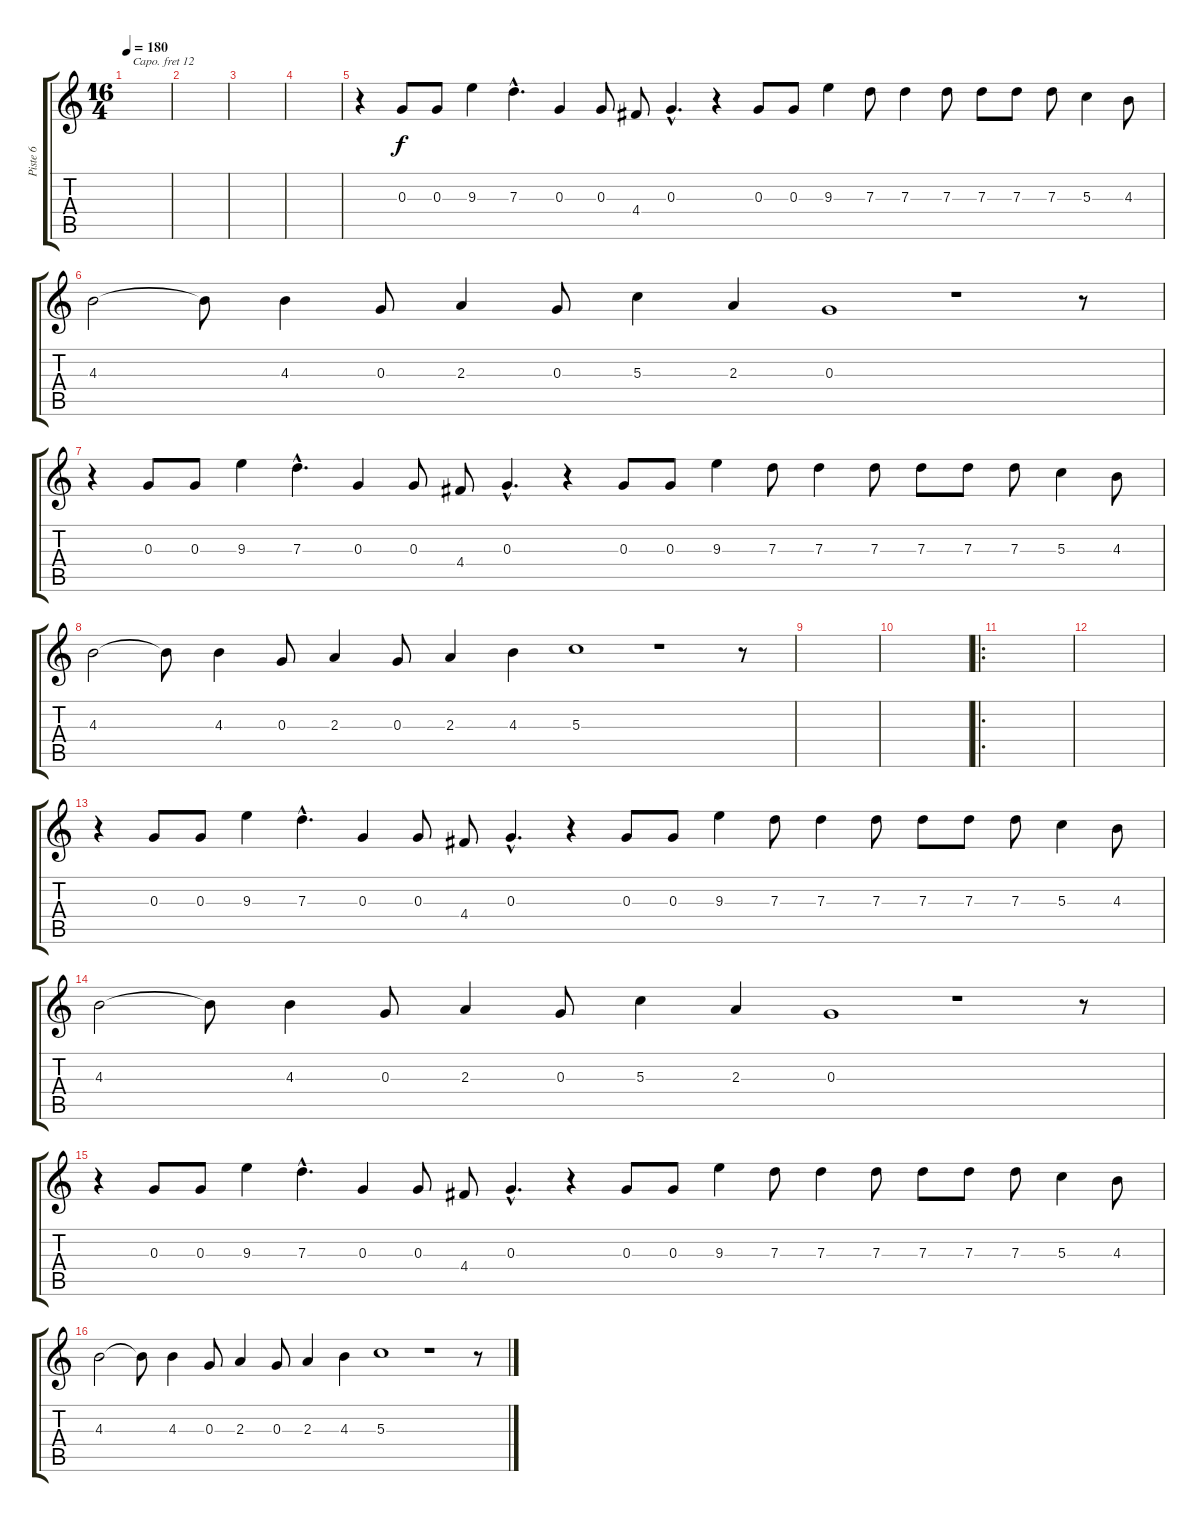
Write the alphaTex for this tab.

\track ("Piste 6" "Piste 6") {instrument drawbarorgan}
\staff {score tabs}
\capo 12
\tuning (E4 B3 G3 D3 A2 E2) {hide}
\ts (16 4)
\tempo 180
\clef g2
\ks c
|
|
|
|
r.4 0.3.8 0.3.8 9.3.4 7.3{hac}.4{d} 0.3.4 0.3.8 4.4.8 0.3{hac}.4{d} r.4 0.3.8 0.3.8 9.3.4 7.3.8 7.3.4 7.3.8 7.3.8 7.3.8 7.3.8 5.3.4 4.3.8 |
4.3.2 4.3{t}.8 4.3.4 0.3.8 2.3.4 0.3.8 5.3.4 2.3.4 0.3.1 r.1 r.8 |
r.4 0.3.8 0.3.8 9.3.4 7.3{hac}.4{d} 0.3.4 0.3.8 4.4.8 0.3{hac}.4{d} r.4 0.3.8 0.3.8 9.3.4 7.3.8 7.3.4 7.3.8 7.3.8 7.3.8 7.3.8 5.3.4 4.3.8 |
4.3.2 4.3{t}.8 4.3.4 0.3.8 2.3.4 0.3.8 2.3.4 4.3.4 5.3.1 r.1 r.8 |
|
|
\ro
|
|
r.4 0.3.8 0.3.8 9.3.4 7.3{hac}.4{d} 0.3.4 0.3.8 4.4.8 0.3{hac}.4{d} r.4 0.3.8 0.3.8 9.3.4 7.3.8 7.3.4 7.3.8 7.3.8 7.3.8 7.3.8 5.3.4 4.3.8 |
4.3.2 4.3{t}.8 4.3.4 0.3.8 2.3.4 0.3.8 5.3.4 2.3.4 0.3.1 r.1 r.8 |
r.4 0.3.8 0.3.8 9.3.4 7.3{hac}.4{d} 0.3.4 0.3.8 4.4.8 0.3{hac}.4{d} r.4 0.3.8 0.3.8 9.3.4 7.3.8 7.3.4 7.3.8 7.3.8 7.3.8 7.3.8 5.3.4 4.3.8 |
4.3.2 4.3{t}.8 4.3.4 0.3.8 2.3.4 0.3.8 2.3.4 4.3.4 5.3.1 r.1 r.8
